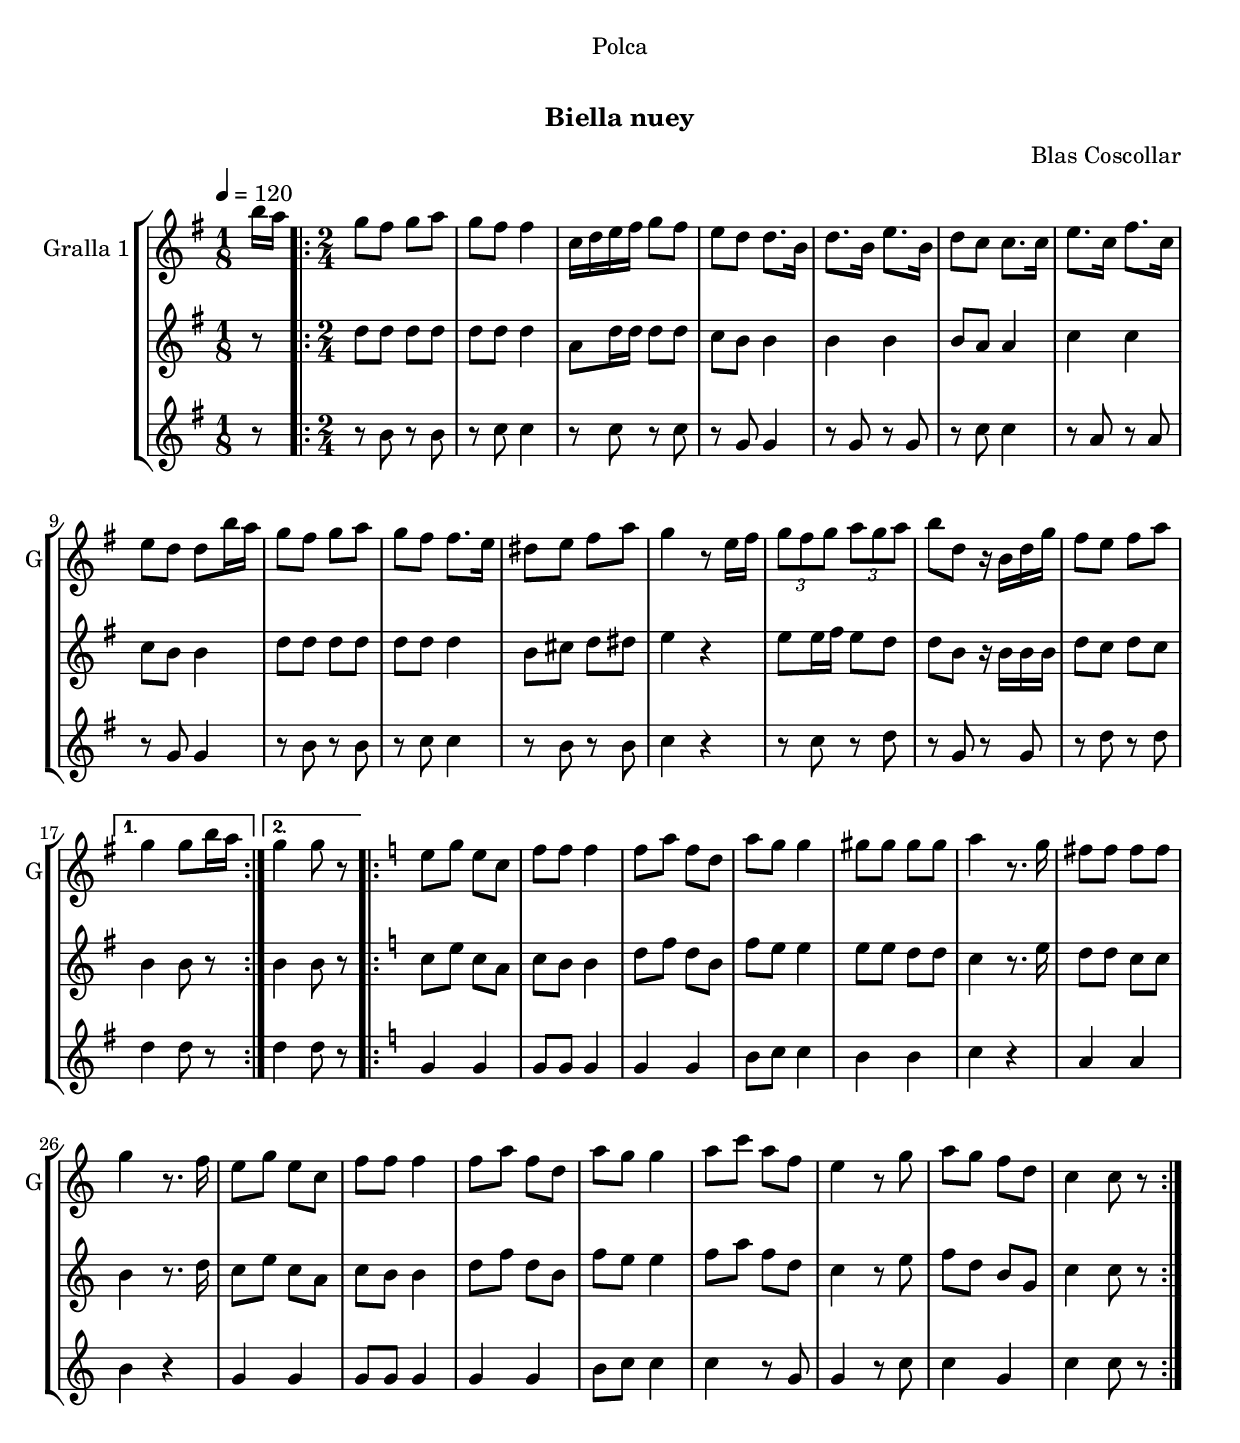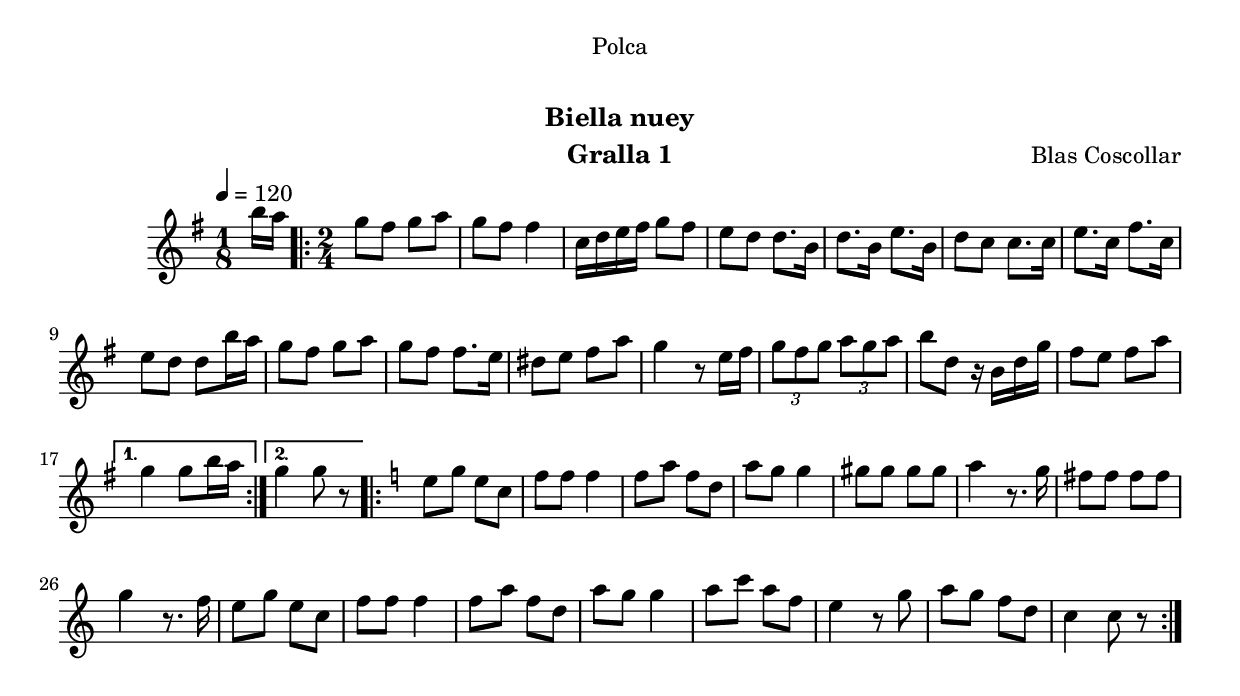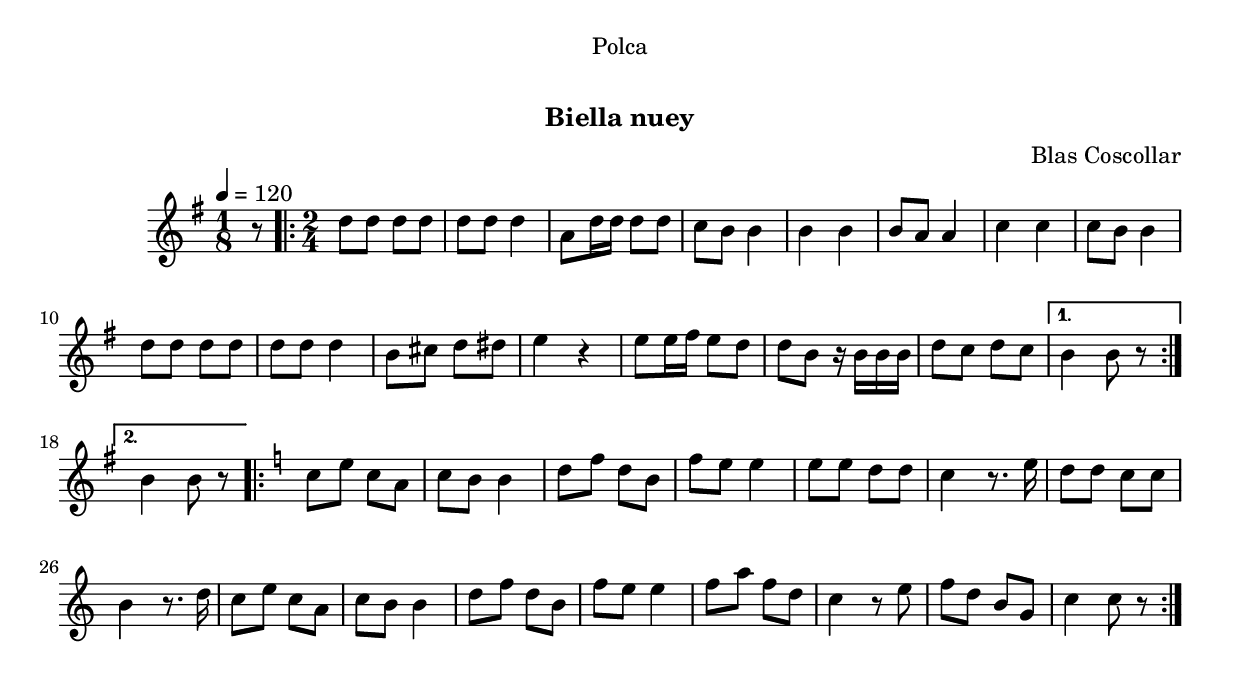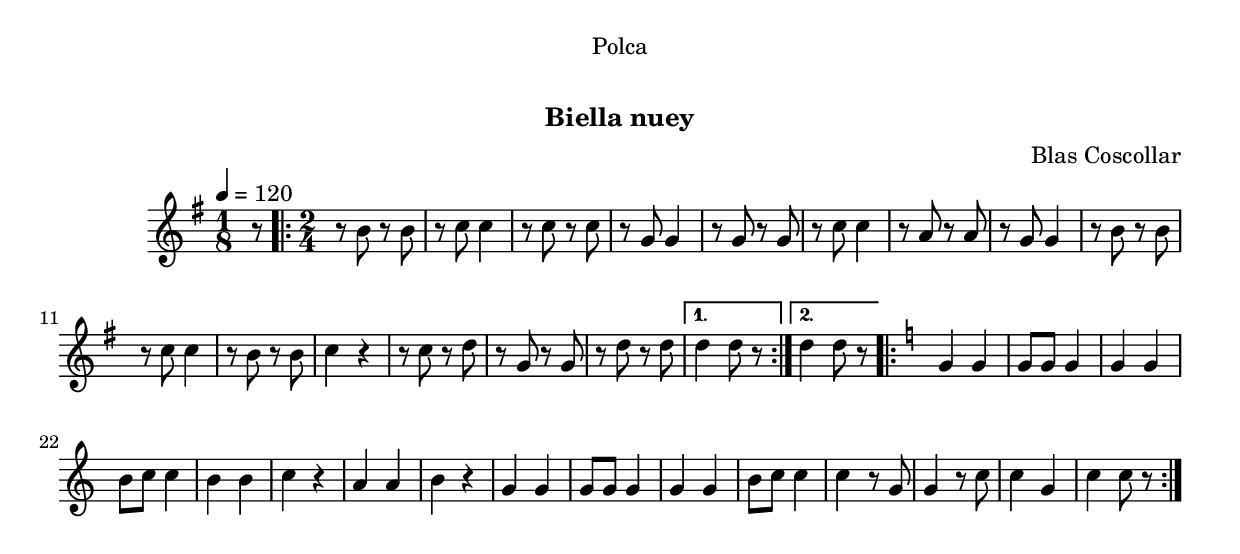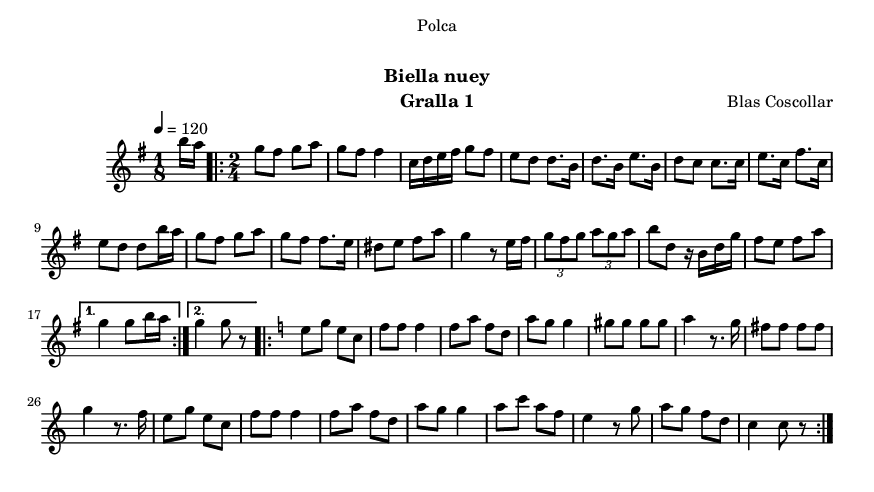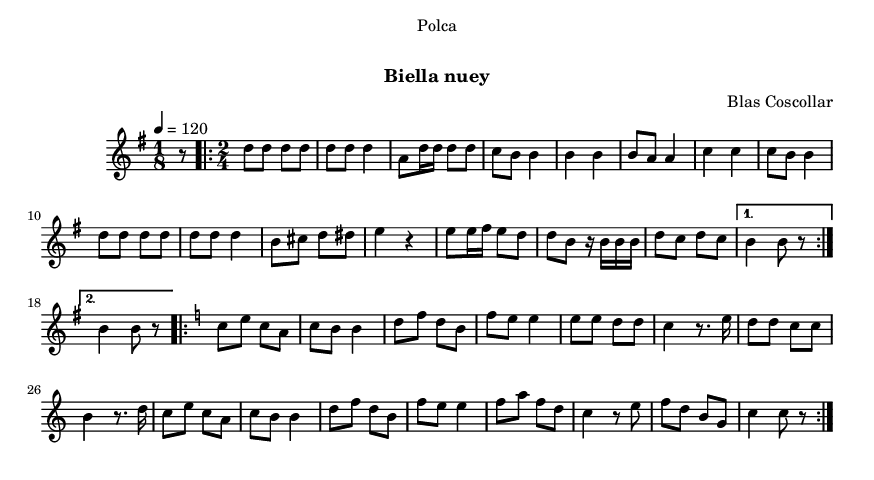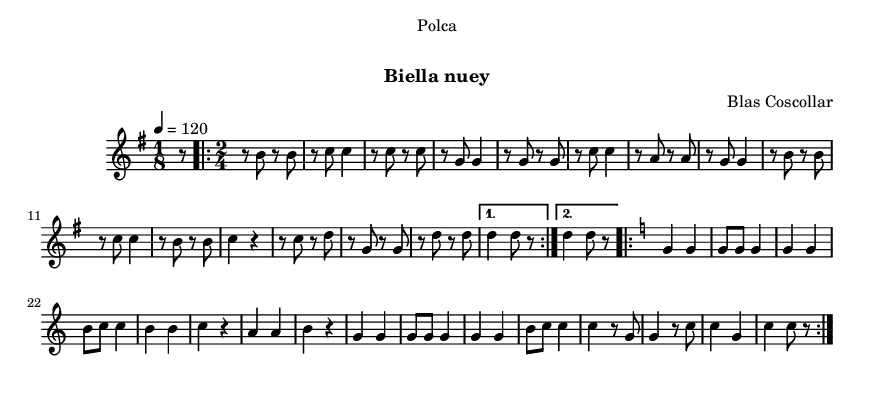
\version "2.16.0"

\header {
  dedication="Polca"
  title="  "
  subtitle="Biella nuey"
  subsubtitle=""
  poet=""
  meter=""
  piece=""
  composer="Blas Coscollar"
  arranger=""
  opus=""
  instrument=""
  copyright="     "
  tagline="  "
}

liniaroAa =
\relative b''
{
  \tempo 4=120
  \clef treble
  \key g \major
  \time 1/8
  b16 a  |
  \time 2/4   \repeat volta 2 { g8 fis g a  |
  g8 fis fis4  |
  c16 d e fis g8 fis  |
  %05
  e8 d d8. b16  |
  d8. b16 e8. b16  |
  d8 c c8. c16  |
  e8. c16 fis8. c16  |
  e8 d d b'16 a  |
  %10
  g8 fis g a  |
  g8 fis fis8. e16  |
  dis8 e fis a  |
  g4 r8 e16 fis  |
  \times 2/3 { g8 fis g } \times 2/3 { a g a }  |
  %15
  b8 d, r16 b d g  |
  fis8 e fis a }
  \alternative { { g4 g8 b16 a }
  { g4 g8 r } }
  \key c \major   \repeat volta 2 { e8 g e c  |
  %20
  f8 f f4  |
  f8 a f d  |
  a'8 g g4  |
  gis8 gis gis gis  |
  a4 r8. g16  |
  %25
  fis8 fis fis fis  |
  g4 r8. f16  |
  e8 g e c  |
  f8 f f4  |
  f8 a f d  |
  %30
  a'8 g g4  |
  a8 c a f  |
  e4 r8 g  |
  a8 g f d  |
  c4 c8 r  | }
}

liniaroAb =
\relative d''
{
  \tempo 4=120
  \clef treble
  \key g \major
  \time 1/8
  r8  |
  \time 2/4   \repeat volta 2 { d8 d d d  |
  d8 d d4  |
  a8 d16 d d8 d  |
  %05
  c8 b b4  |
  b4 b  |
  b8 a a4  |
  c4 c  |
  c8 b b4  |
  %10
  d8 d d d  |
  d8 d d4  |
  b8 cis d dis  |
  e4 r  |
  e8 e16 fis e8 d  |
  %15
  d8 b r16 b b b  |
  d8 c d c }
  \alternative { { b4 b8 r }
  { b4 b8 r } }
  \key c \major   \repeat volta 2 { c8 e c a  |
  %20
  c8 b b4  |
  d8 f d b  |
  f'8 e e4  |
  e8 e d d  |
  c4 r8. e16  |
  %25
  d8 d c c  |
  b4 r8. d16  |
  c8 e c a  |
  c8 b b4  |
  d8 f d b  |
  %30
  f'8 e e4  |
  f8 a f d  |
  c4 r8 e  |
  f8 d b g  |
  c4 c8 r  | }
}

liniaroAc =
\relative b'
{
  \tempo 4=120
  \clef treble
  \key g \major
  \time 1/8
  r8  |
  \time 2/4   \repeat volta 2 { r8 b r b  |
  r8 c c4  |
  r8 c r c  |
  %05
  r8 g g4  |
  r8 g r g  |
  r8 c c4  |
  r8 a r a  |
  r8 g g4  |
  %10
  r8 b r b  |
  r8 c c4  |
  r8 b r b  |
  c4 r  |
  r8 c r d  |
  %15
  r8 g, r g  |
  r8 d' r d }
  \alternative { { d4 d8 r }
  { d4 d8 r } }
  \key c \major   \repeat volta 2 { g,4 g  |
  %20
  g8 g g4  |
  g4 g  |
  b8 c c4  |
  b4 b  |
  c4 r  |
  %25
  a4 a  |
  b4 r  |
  g4 g  |
  g8 g g4  |
  g4 g  |
  %30
  b8 c c4  |
  c4 r8 g  |
  g4 r8 c  |
  c4 g  |
  c4 c8 r  | }
}

\book {

\paper {
  print-page-number = false
}

\bookpart {
  \score {
    \new StaffGroup {
      \override Score.RehearsalMark #'self-alignment-X = #LEFT
      <<
        \new Staff \with {instrumentName = #"Gralla 1" shortInstrumentName = #"G"} \liniaroAa
        \new Staff \with {instrumentName = #"" shortInstrumentName = #" "} \liniaroAb
        \new Staff \with {instrumentName = #"" shortInstrumentName = #" "} \liniaroAc
      >>
    }
    \layout {}
  }\score { \unfoldRepeats
    \new StaffGroup {
      \override Score.RehearsalMark #'self-alignment-X = #LEFT
      <<
        \new Staff \with {instrumentName = #"Gralla 1" shortInstrumentName = #"G"} \liniaroAa
        \new Staff \with {instrumentName = #"" shortInstrumentName = #" "} \liniaroAb
        \new Staff \with {instrumentName = #"" shortInstrumentName = #" "} \liniaroAc
      >>
    }
    \midi {}
  }
}

\bookpart {
  \header {instrument="Gralla 1"}
  \score {
    \new StaffGroup {
      \override Score.RehearsalMark #'self-alignment-X = #LEFT
      <<
        \new Staff \liniaroAa
      >>
    }
    \layout {}
  }\score { \unfoldRepeats
    \new StaffGroup {
      \override Score.RehearsalMark #'self-alignment-X = #LEFT
      <<
        \new Staff \liniaroAa
      >>
    }
    \midi {}
  }
}

\bookpart {
  \header {instrument=""}
  \score {
    \new StaffGroup {
      \override Score.RehearsalMark #'self-alignment-X = #LEFT
      <<
        \new Staff \liniaroAb
      >>
    }
    \layout {}
  }\score { \unfoldRepeats
    \new StaffGroup {
      \override Score.RehearsalMark #'self-alignment-X = #LEFT
      <<
        \new Staff \liniaroAb
      >>
    }
    \midi {}
  }
}

\bookpart {
  \header {instrument=""}
  \score {
    \new StaffGroup {
      \override Score.RehearsalMark #'self-alignment-X = #LEFT
      <<
        \new Staff \liniaroAc
      >>
    }
    \layout {}
  }\score { \unfoldRepeats
    \new StaffGroup {
      \override Score.RehearsalMark #'self-alignment-X = #LEFT
      <<
        \new Staff \liniaroAc
      >>
    }
    \midi {}
  }
}

}

\book {

\paper {
  print-page-number = false
  #(set-paper-size "a6landscape")
  #(layout-set-staff-size 14)
}

\bookpart {
  \header {instrument="Gralla 1"}
  \score {
    \new StaffGroup {
      \override Score.RehearsalMark #'self-alignment-X = #LEFT
      <<
        \new Staff \liniaroAa
      >>
    }
    \layout {}
  }
}

\bookpart {
  \header {instrument=""}
  \score {
    \new StaffGroup {
      \override Score.RehearsalMark #'self-alignment-X = #LEFT
      <<
        \new Staff \liniaroAb
      >>
    }
    \layout {}
  }
}

\bookpart {
  \header {instrument=""}
  \score {
    \new StaffGroup {
      \override Score.RehearsalMark #'self-alignment-X = #LEFT
      <<
        \new Staff \liniaroAc
      >>
    }
    \layout {}
  }
}

}

